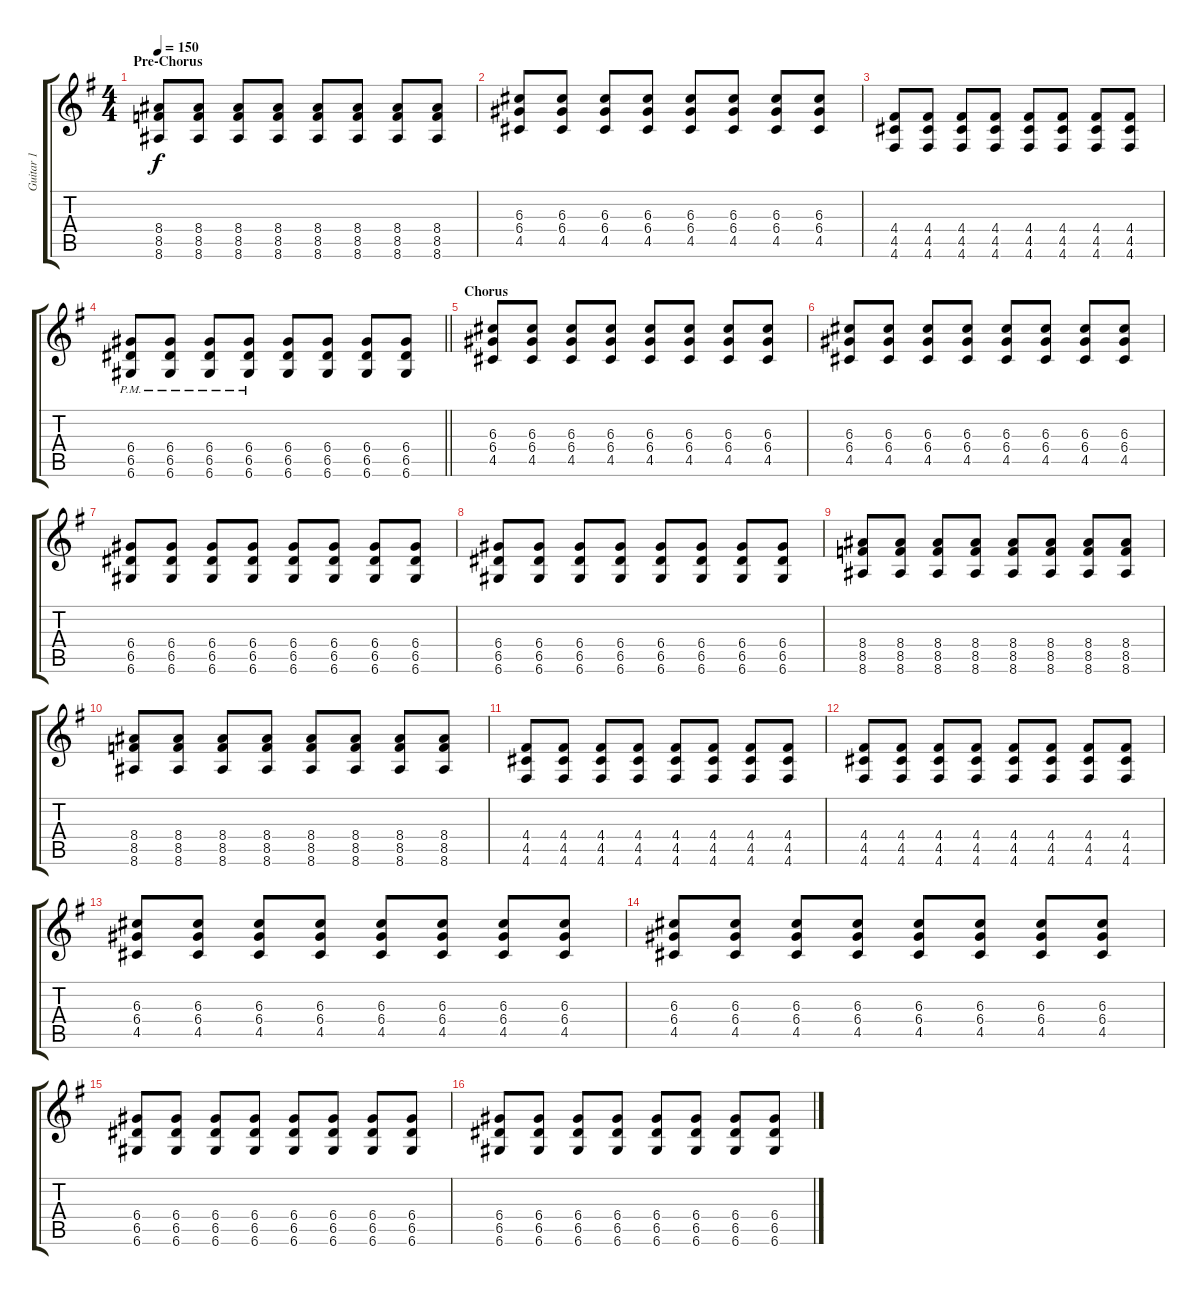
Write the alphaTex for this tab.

\track ("Guitar 1" "Guitar 1") {instrument distortionguitar}
\staff {score tabs}
\tuning (E4 B3 G3 D3 A2 D2) {hide}
\ts (4 4)
\section ("" "Pre-Chorus")
\tempo 150
\clef g2
\ks eminor
(8.4 8.5 8.6).8{dy f} (8.4 8.5 8.6).8 (8.4 8.5 8.6).8 (8.4 8.5 8.6).8 (8.4 8.5 8.6).8 (8.4 8.5 8.6).8 (8.4 8.5 8.6).8 (8.4 8.5 8.6).8 |
(6.3 6.4 4.5).8 (6.3 6.4 4.5).8 (6.3 6.4 4.5).8 (6.3 6.4 4.5).8 (6.3 6.4 4.5).8 (6.3 6.4 4.5).8 (6.3 6.4 4.5).8 (6.3 6.4 4.5).8 |
(4.4 4.5 4.6).8 (4.4 4.5 4.6).8 (4.4 4.5 4.6).8 (4.4 4.5 4.6).8 (4.4 4.5 4.6).8 (4.4 4.5 4.6).8 (4.4 4.5 4.6).8 (4.4 4.5 4.6).8 |
\barLineRight lightlight
(6.4{pm} 6.5{pm} 6.6{pm}).8 (6.4{pm} 6.5{pm} 6.6{pm}).8 (6.4{pm} 6.5{pm} 6.6{pm}).8 (6.4{pm} 6.5{pm} 6.6{pm}).8 (6.4 6.5 6.6).8 (6.4 6.5 6.6).8 (6.4 6.5 6.6).8 (6.4 6.5 6.6).8 |
\section ("" "Chorus")
(6.3 6.4 4.5).8 (6.3 6.4 4.5).8 (6.3 6.4 4.5).8 (6.3 6.4 4.5).8 (6.3 6.4 4.5).8 (6.3 6.4 4.5).8 (6.3 6.4 4.5).8 (6.3 6.4 4.5).8 |
(6.3 6.4 4.5).8 (6.3 6.4 4.5).8 (6.3 6.4 4.5).8 (6.3 6.4 4.5).8 (6.3 6.4 4.5).8 (6.3 6.4 4.5).8 (6.3 6.4 4.5).8 (6.3 6.4 4.5).8 |
(6.4 6.5 6.6).8 (6.4 6.5 6.6).8 (6.4 6.5 6.6).8 (6.4 6.5 6.6).8 (6.4 6.5 6.6).8 (6.4 6.5 6.6).8 (6.4 6.5 6.6).8 (6.4 6.5 6.6).8 |
(6.4 6.5 6.6).8 (6.4 6.5 6.6).8 (6.4 6.5 6.6).8 (6.4 6.5 6.6).8 (6.4 6.5 6.6).8 (6.4 6.5 6.6).8 (6.4 6.5 6.6).8 (6.4 6.5 6.6).8 |
(8.4 8.5 8.6).8 (8.4 8.5 8.6).8 (8.4 8.5 8.6).8 (8.4 8.5 8.6).8 (8.4 8.5 8.6).8 (8.4 8.5 8.6).8 (8.4 8.5 8.6).8 (8.4 8.5 8.6).8 |
(8.4 8.5 8.6).8 (8.4 8.5 8.6).8 (8.4 8.5 8.6).8 (8.4 8.5 8.6).8 (8.4 8.5 8.6).8 (8.4 8.5 8.6).8 (8.4 8.5 8.6).8 (8.4 8.5 8.6).8 |
(4.4 4.5 4.6).8 (4.4 4.5 4.6).8 (4.4 4.5 4.6).8 (4.4 4.5 4.6).8 (4.4 4.5 4.6).8 (4.4 4.5 4.6).8 (4.4 4.5 4.6).8 (4.4 4.5 4.6).8 |
(4.4 4.5 4.6).8 (4.4 4.5 4.6).8 (4.4 4.5 4.6).8 (4.4 4.5 4.6).8 (4.4 4.5 4.6).8 (4.4 4.5 4.6).8 (4.4 4.5 4.6).8 (4.4 4.5 4.6).8 |
(6.3 6.4 4.5).8 (6.3 6.4 4.5).8 (6.3 6.4 4.5).8 (6.3 6.4 4.5).8 (6.3 6.4 4.5).8 (6.3 6.4 4.5).8 (6.3 6.4 4.5).8 (6.3 6.4 4.5).8 |
(6.3 6.4 4.5).8 (6.3 6.4 4.5).8 (6.3 6.4 4.5).8 (6.3 6.4 4.5).8 (6.3 6.4 4.5).8 (6.3 6.4 4.5).8 (6.3 6.4 4.5).8 (6.3 6.4 4.5).8 |
(6.4 6.5 6.6).8 (6.4 6.5 6.6).8 (6.4 6.5 6.6).8 (6.4 6.5 6.6).8 (6.4 6.5 6.6).8 (6.4 6.5 6.6).8 (6.4 6.5 6.6).8 (6.4 6.5 6.6).8 |
(6.4 6.5 6.6).8 (6.4 6.5 6.6).8 (6.4 6.5 6.6).8 (6.4 6.5 6.6).8 (6.4 6.5 6.6).8 (6.4 6.5 6.6).8 (6.4 6.5 6.6).8 (6.4 6.5 6.6).8
